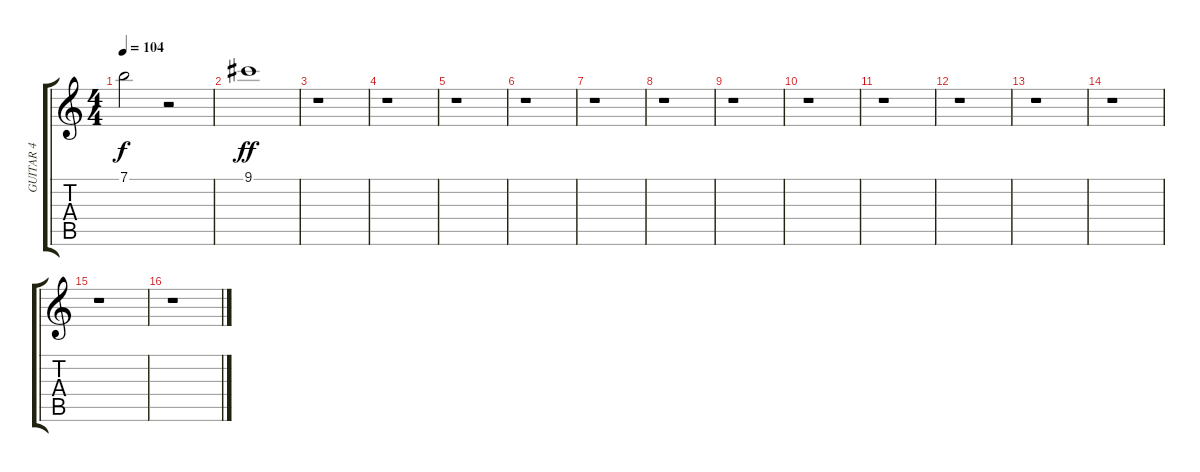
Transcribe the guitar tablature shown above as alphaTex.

\track ("GUITAR 4" "GUITAR 4") {instrument overdrivenguitar}
\staff {score tabs}
\tuning (E4 B3 G3 D3 A2 E2) {hide}
\ts (4 4)
\tempo 104
\clef g2
\ks c
7.1.2{dy f volume 0} r.2 |
9.1.1{dy ff volume 9} |
r.1 |
r.1 |
r.1 |
r.1 |
r.1 |
r.1 |
r.1 |
r.1 |
r.1 |
r.1 |
r.1 |
r.1 |
r.1 |
r.1
